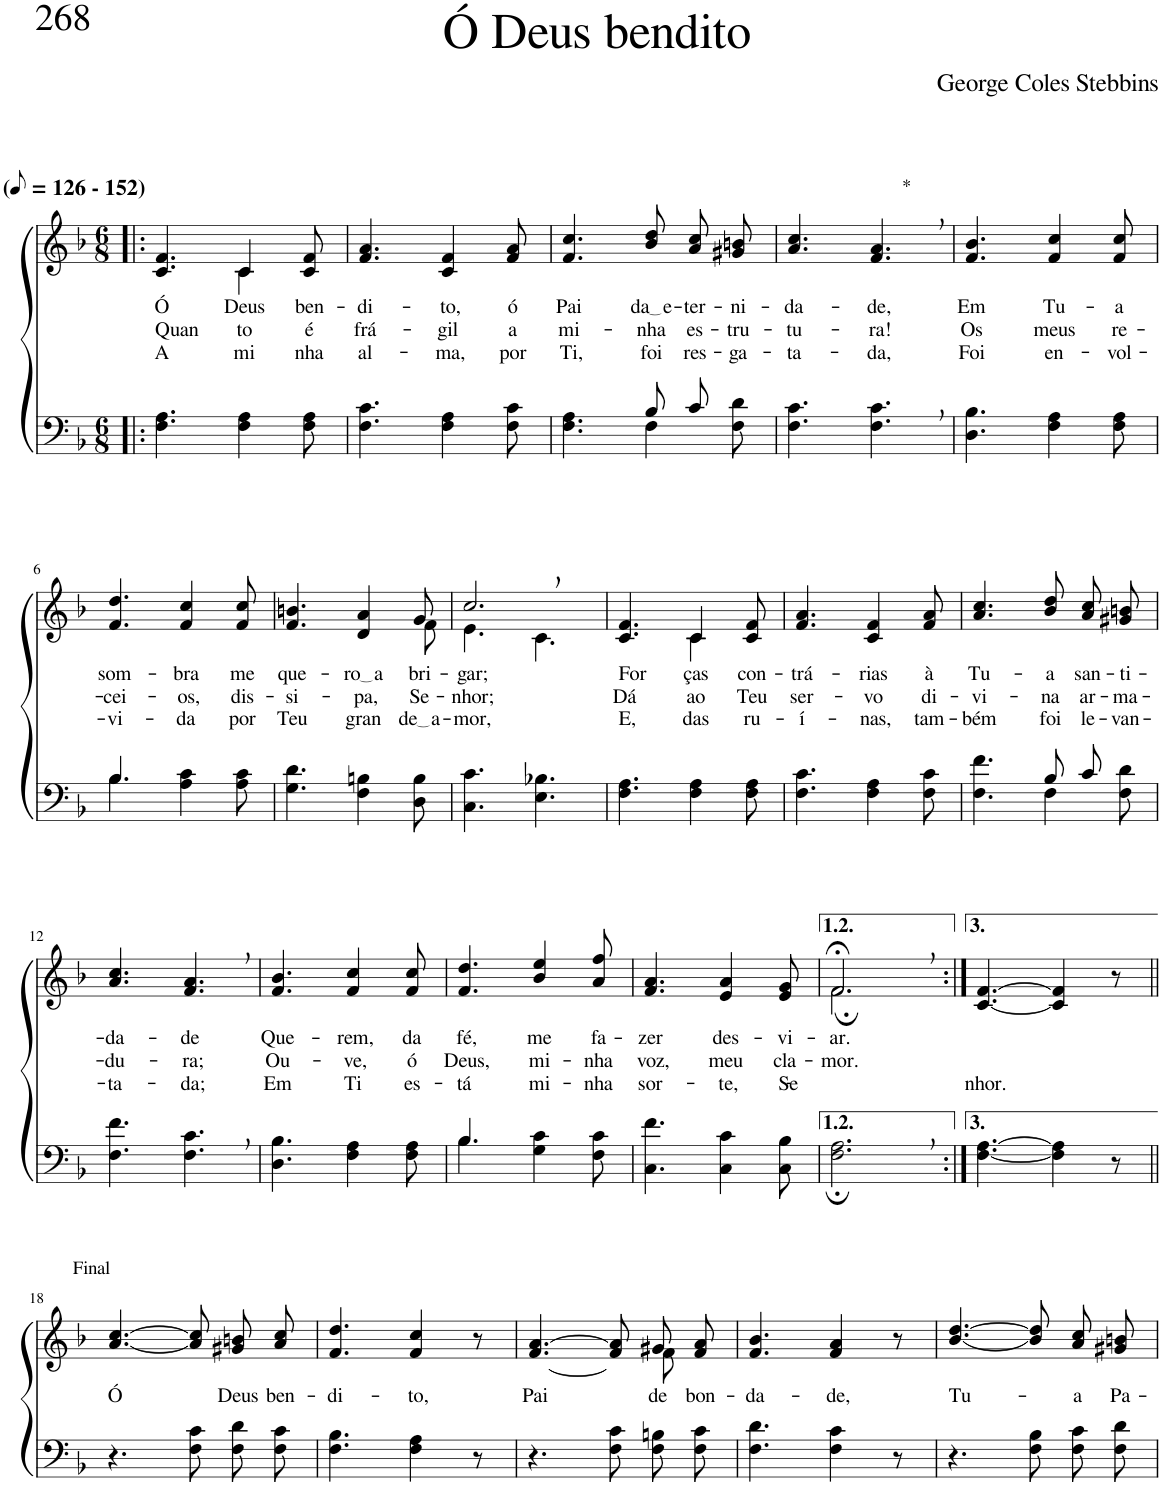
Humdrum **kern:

**kern	**kern	**text	**text	**text
*part2	*part1	*part1	*part1	*part1
*staff2	*staff1	*staff1	*staff1	*staff1
*I"Parte III e IV	*I"Parte I e II	*	*	*
*clefF4	*clefG2	*	*	*
*k[b-]	*k[b-]	*	*	*
*M6/8	*M6/8	*	*	*
*MM63	*MM63	*	*	*
=1!|:	=1!|:	=1!|:	=1!|:	=1!|:
!	!LO:TX:a:B:t=(	!	!	!
!	!LO:TX:a:B:t=- 152)	!	!	!
!	!	!LO:LY:b	!LO:LY:b	!LO:LY:b
*	*^	*	*	*
4.F\ 4.A\	4.c/ 4.f/	4.ryy	Ó	Quan-	A
!	!	!	!LO:LY:b	!LO:LY:b	!LO:LY:b
4F\ 4A\	4c/	4c\	Deus	-to	mi-
!	!	!	!LO:LY:b	!LO:LY:b	!LO:LY:b
8F\ 8A\	8c/ 8f/	8ryy	ben-	é	-nha
=2	=2	=2	=2	=2	=2
!	!	!	!LO:LY:b	!LO:LY:b	!LO:LY:b
*	*v	*v	*	*	*
4.F\ 4.c\	4.f/ 4.a/	-di-	frá-	al-
!	!	!LO:LY:b	!LO:LY:b	!LO:LY:b
4F\ 4A\	4c/ 4f/	-to,	-gil	-ma,
!	!	!LO:LY:b	!LO:LY:b	!LO:LY:b
8F\ 8c\	8f/ 8a/	ó	a	por
=3	=3	=3	=3	=3
*^	*	*	*	*
!	!	!	!LO:LY:b	!LO:LY:b	!LO:LY:b
4.ryy	4.F\ 4.A\	4.f/ 4.cc/	Pai	mi-	Ti,
!	!	!	!LO:LY:b	!LO:LY:b	!LO:LY:b
8B-/L	4F\	8b-\ 8dd\L	da e	-nha	foi
!	!	!	!LO:LY:b	!LO:LY:b	!LO:LY:b
8c/J	.	8a\ 8cc\	-ter-	es-	res-
!	!	!	!LO:LY:b	!LO:LY:b	!LO:LY:b
8ryy	8F\ 8d\	8g#X\ 8bn\J	-ni-	-tru-	-ga-
=4	=4	=4	=4	=4	=4
!	!	!	!LO:LY:b	!LO:LY:b	!LO:LY:b
*v	*v	*	*	*	*
4.F\ 4.c\	4.a/ 4.cc/	-da-	-tu-	-ta-
!	!LO:TX:a:t=*	!	!	!
!	!	!LO:LY:b	!LO:LY:b	!LO:LY:b
4.F\, 4.c\,	4.f/, 4.a/,	-de,	-ra!	-da,
=5	=5	=5	=5	=5
!	!	!LO:LY:b	!LO:LY:b	!LO:LY:b
4.D\ 4.B-\	4.f/ 4.b-/	Em	Os	Foi
!	!	!LO:LY:b	!LO:LY:b	!LO:LY:b
4F\ 4A\	4f/ 4cc/	Tu-	meus	en-
!	!	!LO:LY:b	!LO:LY:b	!LO:LY:b
8F\ 8A\	8f/ 8cc/	-a	re-	-vol-
!!LO:LB:g=z
=6	=6	=6	=6	=6
*^	*	*	*	*
!	!	!	!LO:LY:b	!LO:LY:b	!LO:LY:b
4.B-/	4.B-\	4.f/ 4.dd/	som-	-cei-	-vi-
!	!	!	!LO:LY:b	!LO:LY:b	!LO:LY:b
4.ryy	4A\ 4c\	4f/ 4cc/	-bra	-os,	-da
!	!	!	!LO:LY:b	!LO:LY:b	!LO:LY:b
.	8A\ 8c\	8f/ 8cc/	me	dis-	por
=7	=7	=7	=7	=7	=7
!	!	!	!LO:LY:b	!LO:LY:b	!LO:LY:b
*v	*v	*^	*	*	*
4.G\ 4.d\	4.f/ 4.bn/	8ryy	que-	-si-	Teu
!	!	!	!LO:LY:b	!LO:LY:b	!LO:LY:b
*	*v	*v	*	*	*
4F\ 4Bn\	4d/ 4a/	ro a	-pa,	gran-
*	*^	*	*	*
!	!	!	!LO:LY:b	!LO:LY:b	!LO:LY:b
8D\ 8B\	8g/	8f\	bri-	Se-	de a
=8	=8	=8	=8	=8	=8
!	!	!	!LO:LY:b	!LO:LY:b	!LO:LY:b
4.C\ 4.c\	2.cc,/	4.e\	-gar;	-nhor;	-mor,
4.E\ 4.B-X\	.	4.c\	.	.	.
=9	=9	=9	=9	=9	=9
!	!	!	!LO:LY:b	!LO:LY:b	!LO:LY:b
4.F\ 4.A\	4.c/ 4.f/	4.ryy	For-	Dá	E,
!	!	!	!LO:LY:b	!LO:LY:b	!LO:LY:b
4F\ 4A\	4c/	4c\	-ças	ao	das
!	!	!	!LO:LY:b	!LO:LY:b	!LO:LY:b
8F\ 8A\	8c/ 8f/	8ryy	con-	Teu	ru-
=10	=10	=10	=10	=10	=10
!	!	!	!LO:LY:b	!LO:LY:b	!LO:LY:b
*	*v	*v	*	*	*
4.F\ 4.c\	4.f/ 4.a/	-trá-	ser-	-í-
!	!	!LO:LY:b	!LO:LY:b	!LO:LY:b
4F\ 4A\	4c/ 4f/	-rias	-vo	nas,
!	!	!LO:LY:b	!LO:LY:b	!LO:LY:b
8F\ 8c\	8f/ 8a/	à	di-	tam-
=11	=11	=11	=11	=11
*^	*	*	*	*
!	!	!	!LO:LY:b	!LO:LY:b	!LO:LY:b
4.ryy	4.F\ 4.f\	4.a/ 4.cc/	Tu-	-vi-	-bém
!	!	!	!LO:LY:b	!LO:LY:b	!LO:LY:b
8B-/L	4F\	8b-\ 8dd\L	-a	-na	foi
!	!	!	!LO:LY:b	!LO:LY:b	!LO:LY:b
8c/J	.	8a\ 8cc\	san-	ar-	le-
!	!	!	!LO:LY:b	!LO:LY:b	!LO:LY:b
8ryy	8F\ 8d\	8g#X\ 8bn\J	-ti-	-ma-	-van-
!!LO:LB:g=z
=12	=12	=12	=12	=12	=12
!	!	!	!LO:LY:b	!LO:LY:b	!LO:LY:b
*v	*v	*	*	*	*
4.F\ 4.f\	4.a/ 4.cc/	-da-	-du-	-ta-
!	!	!LO:LY:b	!LO:LY:b	!LO:LY:b
4.F\, 4.c\,	4.f/, 4.a/,	-de	-ra;	-da;
=13	=13	=13	=13	=13
!	!	!LO:LY:b	!LO:LY:b	!LO:LY:b
4.D\ 4.B-\	4.f/ 4.b-/	Que-	Ou-	Em
!	!	!LO:LY:b	!LO:LY:b	!LO:LY:b
4F\ 4A\	4f/ 4cc/	-rem,	-ve,	Ti
!	!	!LO:LY:b	!LO:LY:b	!LO:LY:b
8F\ 8A\	8f/ 8cc/	da	ó	es-
=14	=14	=14	=14	=14
*^	*	*	*	*
!	!	!	!LO:LY:b	!LO:LY:b	!LO:LY:b
4.B-/	4.B-\	4.f/ 4.dd/	fé,	Deus,	-tá
!	!	!	!LO:LY:b	!LO:LY:b	!LO:LY:b
4.ryy	4G\ 4c\	4b-/ 4ee/	me	mi-	mi-
!	!	!	!LO:LY:b	!LO:LY:b	!LO:LY:b
.	8F\ 8c\	8a/ 8ff/	fa-	-nha	-nha
=15	=15	=15	=15	=15	=15
!	!	!	!LO:LY:b	!LO:LY:b	!LO:LY:b
*v	*v	*	*	*	*
4.C\ 4.f\	4.f/ 4.a/	-zer	voz,	sor-
!	!	!LO:LY:b	!LO:LY:b	!LO:LY:b
4C\ 4c\	4e/ 4a/	des-	meu	-te,
!	!	!LO:LY:b	!LO:LY:b	!LO:LY:b
8C\ 8B-\	8e/ 8g/	-vi-	cla-	Se-
=16	=16	=16	=16	=16
!	!	!LO:LY:b	!LO:LY:b	!
*	*^	*	*	*
2.F\;, 2.A\;,	2.f;<,\	2.f;/	-ar.	-mor.	.
=17:|!	=17:|!	=17:|!	=17:|!	=17:|!	=17:|!
!	!	!	!	!	!LO:LY:b
*	*v	*v	*	*	*
[4.F\ [4.A\	[4.c/ [4.f/	.	.	-nhor.
4F\] 4A\]	4c/] 4f/]	.	.	.
8r	8r	.	.	.
!!LO:LB:g=z
=18||	=18||	=18||	=18||	=18||
!	!LO:TX:a:t=Final	!	!	!
!	!	!LO:LY:b	!	!
4.r	[4.a/ [4.cc/	Ó	.	.
8F\ 8c\L	8a]\ 8cc]\L	.	.	.
!	!	!LO:LY:b	!	!
8F\ 8d\	8g#X\ 8bn\	Deus	.	.
!	!	!LO:LY:b	!	!
8F\ 8c\J	8a\ 8cc\J	ben-	.	.
=19	=19	=19	=19	=19
!	!	!LO:LY:b	!	!
4.F\ 4.B-\	4.f/ 4.dd/	-di-	.	.
!	!	!LO:LY:b	!	!
4F\ 4A\	4f/ 4cc/	-to,	.	.
8r	8r	.	.	.
=20	=20	=20	=20	=20
!	!	!LO:LY:b	!	!
*	*^	*	*	*
4.r	[4.f/ [4.a/	2ryy	Pai	.	.
8F\ 8c\L	8f]/ 8a]/L	.	.	.	.
!	!	!	!LO:LY:b	!	!
8F\ 8Bn\	8g#X/	8f\	de	.	.
!	!	!	!LO:LY:b	!	!
8F\ 8c\J	8f/ 8a/J	8ryy	bon-	.	.
=21	=21	=21	=21	=21	=21
!	!	!	!LO:LY:b	!	!
*	*v	*v	*	*	*
4.F\ 4.d\	4.f/ 4.b-/	-da-	.	.
!	!	!LO:LY:b	!	!
4F\ 4c\	4f/ 4a/	-de,	.	.
8r	8r	.	.	.
=22	=22	=22	=22	=22
!	!	!LO:LY:b	!	!
4.r	[4.b-/ [4.dd/	Tu-	.	.
8F\ 8B-\L	8b-]\ 8dd]\L	.	.	.
!	!	!LO:LY:b	!	!
8F\ 8c\	8a\ 8cc\	a	.	.
!	!	!LO:LY:b	!	!
8F\ 8d\J	8g#X\ 8bn\J	Pa-	.	.
=	=	=	=	=
*-	*-	*-	*-	*-
